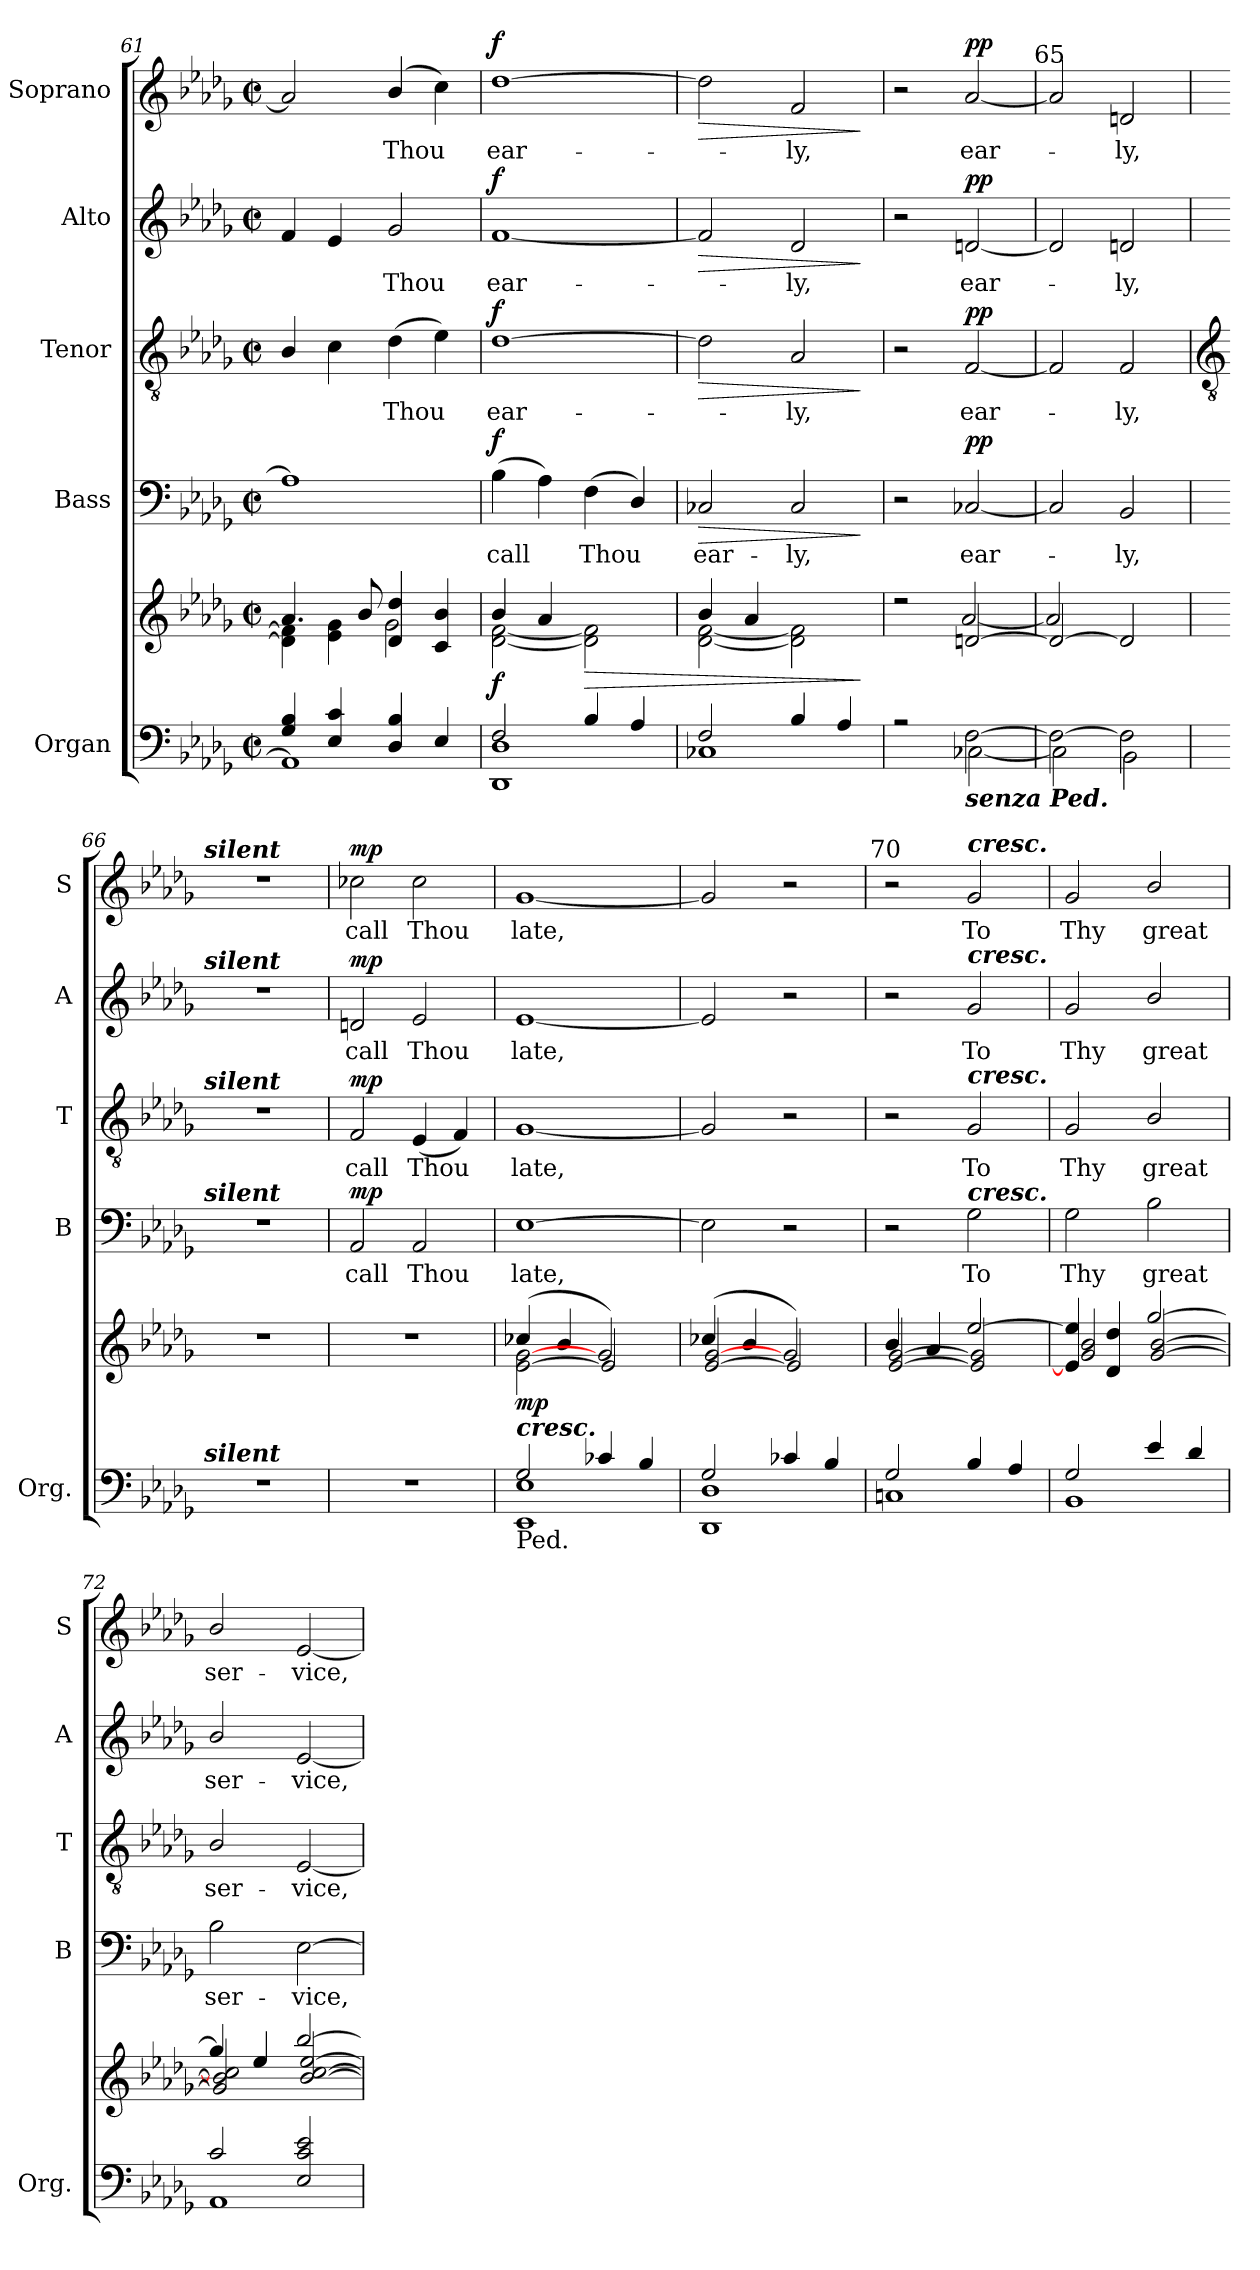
**kern	**kern	**dynam	**kern	**text	**dynam	**kern	**text	**dynam	**kern	**text	**dynam	**kern	**text	**dynam
*part5	*part5	*part5	*part4	*part4	*part4	*part3	*part3	*part3	*part2	*part2	*part2	*part1	*part1	*part1
*staff6	*staff5	*staff5/6	*staff4	*staff4	*staff4	*staff3	*staff3	*staff3	*staff2	*staff2	*staff2	*staff1	*staff1	*staff1
*I"Organ	*	*	*I"Bass	*	*	*I"Tenor	*	*	*I"Alto	*	*	*I"Soprano	*	*
*I'Org.	*	*	*I'B	*	*	*I'T	*	*	*I'A	*	*	*I'S	*	*
*clefF4	*clefG2	*	*clefF4	*	*	*clefGv2	*	*	*clefG2	*	*	*clefG2	*	*
*k[b-e-a-d-g-]	*k[b-e-a-d-g-]	*	*k[b-e-a-d-g-]	*	*	*k[b-e-a-d-g-]	*	*	*k[b-e-a-d-g-]	*	*	*k[b-e-a-d-g-]	*	*
*D-:	*D-:	*	*D-:	*	*	*D-:	*	*	*D-:	*	*	*D-:	*	*
*M2/2	*M2/2	*	*M2/2	*	*	*M2/2	*	*	*M2/2	*	*	*M2/2	*	*
*met(c|)	*met(c|)	*	*met(c|)	*	*	*met(c|)	*	*	*met(c|)	*	*	*met(c|)	*	*
=61	=61	=61	=61	=61	=61	=61	=61	=61	=61	=61	=61	=61	=61	=61
*^	*^	*	*	*	*	*	*	*	*	*	*	*	*	*
*	*^	*	*^	*	*	*	*	*	*	*	*	*	*	*	*	*
4G-/ 4B-/	1AA-\]	1ryy	4.a-/	4d-\] 4f\]	1ryy	.	1A-]	.	.	4B-/	.	.	4f	.	.	2a-]	.	.
4E-/ 4c/	.	.	.	4e-\ 4g-\	.	.	.	.	.	4c	.	.	4e-	.	.	.	.	.
.	.	.	8b-/	.	.	.	.	.	.	.	.	.	.	.	.	.	.	.
!	!	!	!	!	!	!	!	!	!	!	!LO:LY:b	!	!	!LO:LY:b	!	!	!LO:LY:b	!
4D-/ 4B-/	.	.	4d-/ 4dd-/	2g-\	.	.	.	.	.	(>4d-	Thou	.	2g-	Thou	.	(<4b-/	Thou	.
4E-/	.	.	4c/ 4b-/	.	.	.	.	.	.	4e-)	.	.	.	.	.	4cc)	.	.
=62	=62	=62	=62	=62	=62	=62	=62	=62	=62	=62	=62	=62	=62	=62	=62	=62	=62	=62
!	!	!	!	!	!	!LO:DY:b	!	!LO:LY:b	!LO:DY:b	!	!LO:LY:b	!LO:DY:b	!	!LO:LY:b	!LO:DY:b	!	!LO:LY:b	!LO:DY:b
2F/	1DD-\ 1D-\	1ryy	4b-/	[2d-\ [2f\	1ryy	f	(>4B-	call	f	[1d-	ear-	f	[1f	ear-	f	[1dd-	ear-	f
.	.	.	4a-/	.	.	.	4A-)	.	.	.	.	.	.	.	.	.	.	.
!	!	!	!	!	!	!LO:HP:b	!	!LO:LY:b	!	!	!	!	!	!	!	!	!	!
4B-/	.	.	2ryy	2d-\] 2f\]	.	>	(<4F	Thou	.	.	.	.	.	.	.	.	.	.
4A-/	.	.	.	.	.	.	4D-/)	.	.	.	.	.	.	.	.	.	.	.
=63	=63	=63	=63	=63	=63	=63	=63	=63	=63	=63	=63	=63	=63	=63	=63	=63	=63	=63
!	!	!	!	!	!	!	!	!LO:LY:b	!LO:HP:b	!	!	!LO:HP:b	!	!	!LO:HP:b	!	!	!LO:HP:b
2F/	1C-X\	1ryy	4b-/	[2d-\ [2f\	1ryy	.	2C-X	ear-	>	2d-]	.	>	2f]	.	>	2dd-]	.	>
.	.	.	4a-/	.	.	.	.	.	.	.	.	.	.	.	.	.	.	.
!	!	!	!	!	!	!	!	!LO:LY:b	!	!	!LO:LY:b	!	!	!LO:LY:b	!	!	!LO:LY:b	!
4B-/	.	.	2ryy	2d-\] 2f\]	.	.	2C-	-ly,	.	2A-	ly,	.	2d-	ly,	.	2f	ly,	.
4A-/	.	.	.	.	.	.	.	.	.	.	.	.	.	.	.	.	.	.
*v	*v	*v	*	*	*	*	*	*	*	*	*	*	*	*	*	*	*	*
*	*v	*v	*v	*	*	*	*	*	*	*	*	*	*	*	*	*
.	.	]	.	.	]	.	.	]	.	.	]	.	.	]
=64	=64	=64	=64	=64	=64	=64	=64	=64	=64	=64	=64	=64	=64	=64
*^	*^	*	*	*	*	*	*	*	*	*	*	*	*	*
*	*^	*	*^	*	*	*	*	*	*	*	*	*	*	*	*	*
2r	2ryy	1ryy	2r	2ryy	1ryy	.	2r	.	.	2r	.	.	2r	.	.	2r	.	.
!LO:TX:b:Bi:t=senza Ped.	!	!	!	!	!	!	!	!	!	!	!	!	!	!	!	!	!	!
!	!	!	!	!	!	!	!	!LO:LY:b	!LO:DY:b	!	!LO:LY:b	!LO:DY:b	!	!LO:LY:b	!LO:DY:b	!	!LO:LY:b	!LO:DY:b
[2F\	[2C-X\	.	[2dn/	[2a-/	.	.	[2C-X	ear-	pp	[2F	ear-	pp	[2dn	ear-	pp	[2a-	ear-	pp
=65	=65	=65	=65	=65	=65	=65	=65	=65	=65	=65	=65	=65	=65	=65	=65	=65	=65	=65
!	!	!	!	!	!	!	!	!	!	!	!	!	!	!	!	!LO:TX:a:cj:t=65	!	!
2F\_	2C-\]	1ryy	2d/_	2a-/]	1ryy	.	2C-]	.	.	2F]	.	.	2d]	.	.	2a-]	.	.
!	!	!	!	!	!	!	!	!LO:LY:b	!	!	!LO:LY:b	!	!	!LO:LY:b	!	!	!LO:LY:b	!
2F\]	2BB-\	.	2d/]	2ryy	.	.	2BB-	ly,	.	2F	ly,	.	2d	ly,	.	2dn	ly,	.
!!LO:LB:g=z
=66	=66	=66	=66	=66	=66	=66	=66	=66	=66	=66	=66	=66	=66	=66	=66	=66	=66	=66
*	*	*	*	*	*	*	*	*	*	*clefGv2	*	*	*	*	*	*	*	*
!	!	!	!	!	!	!	!	!	!	!	!	!	!	!	!	!LO:TX:a:Bi:t=silent	!	!
!	!	!	!	!	!	!	!	!	!	!	!	!	!LO:TX:a:Bi:t=silent	!	!	!	!	!
!	!	!	!	!	!	!	!	!	!	!LO:TX:a:Bi:t=silent	!	!	!	!	!	!	!	!
!	!	!	!	!	!	!	!LO:TX:a:Bi:t=silent	!	!	!	!	!	!	!	!	!	!	!
!LO:TX:a:Bi:t=silent	!	!	!	!	!	!	!	!	!	!	!	!	!	!	!	!	!	!
1r	2ryy	1ryy	1r	2ryy	1ryy	.	1r	.	.	1r	.	.	1r	.	.	1r	.	.
.	2ryy	.	.	2ryy	.	.	.	.	.	.	.	.	.	.	.	.	.	.
=67	=67	=67	=67	=67	=67	=67	=67	=67	=67	=67	=67	=67	=67	=67	=67	=67	=67	=67
!	!	!	!	!	!	!	!	!LO:LY:b	!LO:DY:b	!	!LO:LY:b	!LO:DY:b	!	!LO:LY:b	!LO:DY:b	!	!LO:LY:b	!LO:DY:b
1r	2ryy	1ryy	1r	2ryy	1ryy	.	2AA-	call	mp	2F	call	mp	2dn	call	mp	2cc-X	call	mp
!	!	!	!	!	!	!	!	!LO:LY:b	!	!	!LO:LY:b	!	!	!LO:LY:b	!	!	!LO:LY:b	!
.	2ryy	.	.	2ryy	.	.	2AA-	Thou	.	(<4E-	Thou	.	2e-	Thou	.	2cc-	Thou	.
.	.	.	.	.	.	.	.	.	.	4F)	.	.	.	.	.	.	.	.
=68	=68	=68	=68	=68	=68	=68	=68	=68	=68	=68	=68	=68	=68	=68	=68	=68	=68	=68
!LO:TX:a:Bi:t=cresc.	!	!	!	!	!	!	!	!	!	!	!	!	!	!	!	!	!	!
!LO:TX:b:t=Ped.	!	!	!	!	!	!	!	!	!	!	!	!	!	!	!	!	!	!
!	!	!	!	!	!	!LO:DY:b	!	!LO:LY:b	!	!	!LO:LY:b	!	!	!LO:LY:b	!	!	!LO:LY:b	!
2G-/	1ryy	1EE- 1E-	(>4cc-X/	1ryy	[2e-\ [2g-\	mp	[1E-	late,	.	[1G-	late,	.	[1e-	late,	.	[1g-	late,	.
.	.	.	4b-/	.	.	.	.	.	.	.	.	.	.	.	.	.	.	.
4c-X/	.	.	2g-/)	.	2e-]	.	.	.	.	.	.	.	.	.	.	.	.	.
4B-/	.	.	.	.	.	.	.	.	.	.	.	.	.	.	.	.	.	.
=69	=69	=69	=69	=69	=69	=69	=69	=69	=69	=69	=69	=69	=69	=69	=69	=69	=69	=69
2G-/	1ryy	1DD- 1D-	(>4cc-X/	1ryy	[2e- [2g-	.	2E-]	.	.	2G-]	.	.	2e-]	.	.	2g-]	.	.
.	.	.	4b-/	.	.	.	.	.	.	.	.	.	.	.	.	.	.	.
4c-X/	.	.	2g-/)	.	2e-]	.	2r	.	.	2r	.	.	2r	.	.	2r	.	.
4B-/	.	.	.	.	.	.	.	.	.	.	.	.	.	.	.	.	.	.
=70	=70	=70	=70	=70	=70	=70	=70	=70	=70	=70	=70	=70	=70	=70	=70	=70	=70	=70
!	!	!	!	!	!	!	!	!	!	!	!	!	!	!	!	!LO:TX:a:cj:t=70	!	!
2G-/	1ryy	1Cn	4b-/	1ryy	[2e- [2g-	.	2r	.	.	2r	.	.	2r	.	.	2r	.	.
.	.	.	4a-/	.	.	.	.	.	.	.	.	.	.	.	.	.	.	.
!	!	!	!	!	!	!	!	!	!	!	!	!	!	!	!	!LO:TX:a:Bi:t=cresc.	!	!
!	!	!	!	!	!	!	!	!	!	!	!	!	!LO:TX:a:Bi:t=cresc.	!	!	!	!	!
!	!	!	!	!	!	!	!	!	!	!LO:TX:a:Bi:t=cresc.	!	!	!	!	!	!	!	!
!	!	!	!	!	!	!	!LO:TX:a:Bi:t=cresc.	!	!	!	!	!	!	!	!	!	!	!
!	!	!	!	!	!	!	!	!LO:LY:b	!	!	!LO:LY:b	!	!	!LO:LY:b	!	!	!LO:LY:b	!
4B-/	.	.	[2ee-/	.	2e-] 2g-]	.	2G-	To	.	2G-	To	.	2g-	To	.	2g-	To	.
4A-/	.	.	.	.	.	.	.	.	.	.	.	.	.	.	.	.	.	.
=71	=71	=71	=71	=71	=71	=71	=71	=71	=71	=71	=71	=71	=71	=71	=71	=71	=71	=71
!	!	!	!	!	!	!	!	!LO:LY:b	!	!	!LO:LY:b	!	!	!LO:LY:b	!	!	!LO:LY:b	!
2G-/	1ryy	1BB-	4e-/] 4ee-/]	1ryy	2g- 2b-	.	2G-	Thy	.	2G-	Thy	.	2g-	Thy	.	2g-	Thy	.
.	.	.	4d-/ 4dd-/	.	.	.	.	.	.	.	.	.	.	.	.	.	.	.
!	!	!	!	!	!	!	!	!LO:LY:b	!	!	!LO:LY:b	!	!	!LO:LY:b	!	!	!LO:LY:b	!
4e-/	.	.	[2gg-/	.	[2g- [2b-	.	2B-	great	.	2B-/	great	.	2b-/	great	.	2b-/	great	.
4d-/	.	.	.	.	.	.	.	.	.	.	.	.	.	.	.	.	.	.
=72	=72	=72	=72	=72	=72	=72	=72	=72	=72	=72	=72	=72	=72	=72	=72	=72	=72	=72
!	!	!	!	!	!	!	!	!LO:LY:b	!	!	!LO:LY:b	!	!	!LO:LY:b	!	!	!LO:LY:b	!
2c/	1ryy	1AA-	4gg-/]	1ryy	2g-] 2b-] 2cc]	.	2B-	ser-	.	2B-/	ser-	.	2b-/	ser-	.	2b-/	ser-	.
.	.	.	4ee-/	.	.	.	.	.	.	.	.	.	.	.	.	.	.	.
!	!	!	!	!	!	!	!	!LO:LY:b	!	!	!LO:LY:b	!	!	!LO:LY:b	!	!	!LO:LY:b	!
2E-/ 2c/ 2e-/	.	.	[2bb-/	.	[2b- [2cc [2ee-	.	[2E-	-vice,	.	[2E-	-vice,	.	[2e-	-vice,	.	[2e-	-vice,	.
*v	*v	*v	*	*	*	*	*	*	*	*	*	*	*	*	*	*	*	*
*	*v	*v	*v	*	*	*	*	*	*	*	*	*	*	*	*	*
=	=	=	=	=	=	=	=	=	=	=	=	=	=	=
*-	*-	*-	*-	*-	*-	*-	*-	*-	*-	*-	*-	*-	*-	*-
